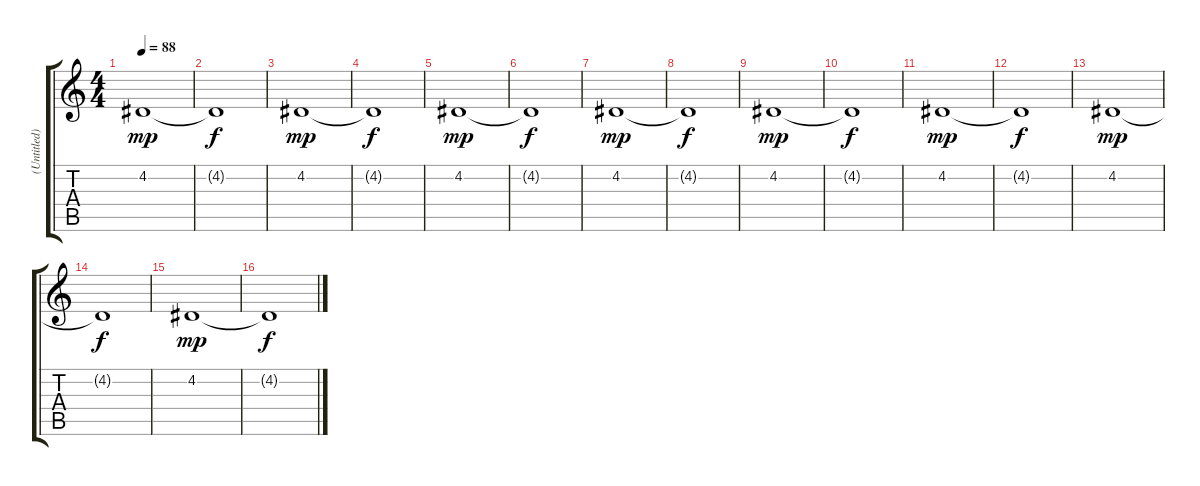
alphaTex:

\track ("(Untitled)" "(Untitled)") {instrument tremolostrings}
\staff {score tabs}
\tuning (E4 B3 G3 D3 A2 E2) {hide}
\ts (4 4)
\tempo 88
\clef g2
\ks c
4.2.1{dy mp volume 9} |
4.2{t}.1{dy f} |
4.2.1{dy mp volume 9} |
4.2{t}.1{dy f} |
4.2.1{dy mp volume 9} |
4.2{t}.1{dy f} |
4.2.1{dy mp volume 9} |
4.2{t}.1{dy f} |
4.2.1{dy mp volume 9} |
4.2{t}.1{dy f} |
4.2.1{dy mp volume 9} |
4.2{t}.1{dy f} |
4.2.1{dy mp volume 9 balance 8} |
4.2{t}.1{dy f} |
4.2.1{dy mp volume 9 balance 5} |
4.2{t}.1{dy f}
